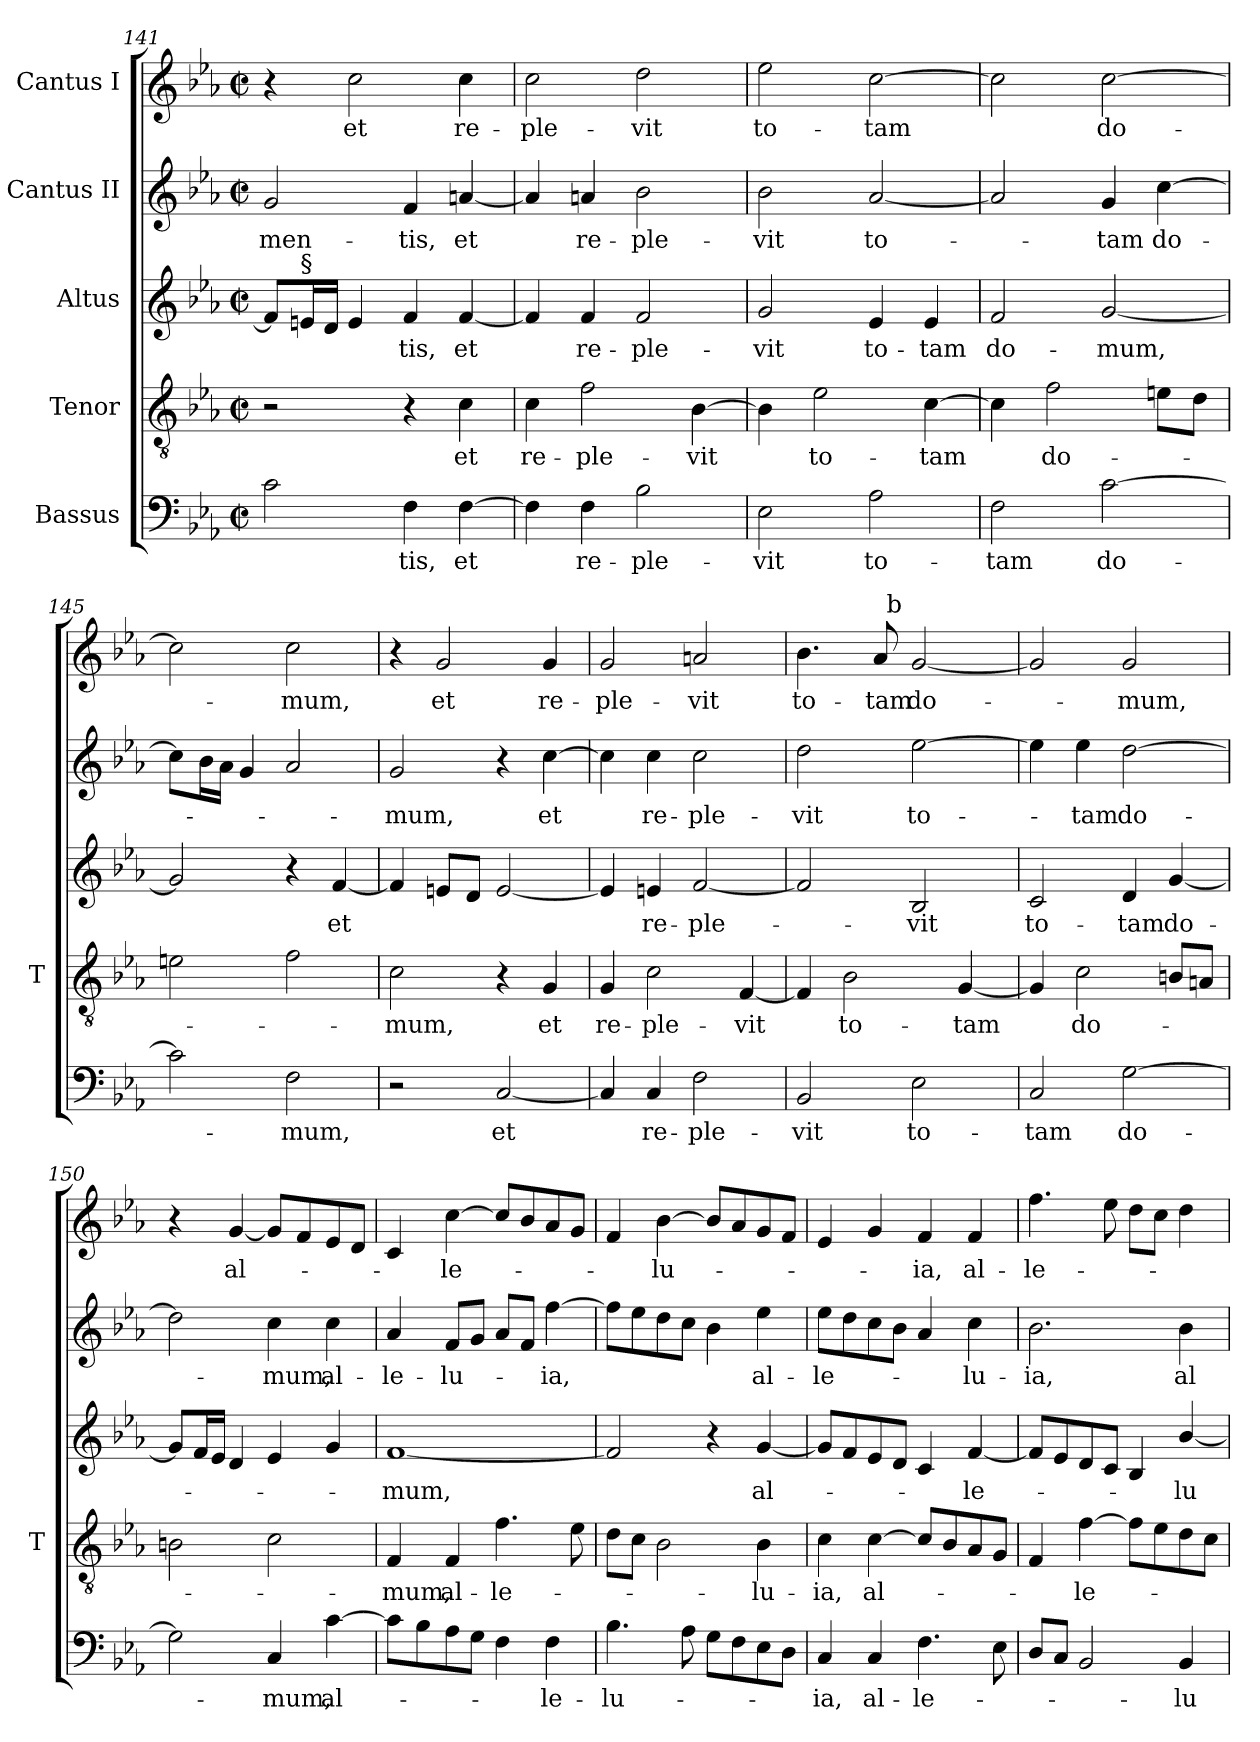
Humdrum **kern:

**kern	**text	**kern	**text	**kern	**text	**kern	**text	**kern	**text
*part5	*part5	*part4	*part4	*part3	*part3	*part2	*part2	*part1	*part1
*staff5	*staff5	*staff4	*staff4	*staff3	*staff3	*staff2	*staff2	*staff1	*staff1
*I"Bassus	*	*I"Tenor	*	*I"Altus	*	*I"Cantus II	*	*I"Cantus I	*
*	*	*I'T	*	*	*	*	*	*	*
*clefF4	*	*clefGv2	*	*clefG2	*	*clefG2	*	*clefG2	*
*	*	*ITrd7c12	*	*	*	*	*	*	*
*k[b-e-a-]	*	*k[b-e-a-]	*	*k[b-e-a-]	*	*k[b-e-a-]	*	*k[b-e-a-]	*
*E-:	*	*E-:	*	*E-:	*	*E-:	*	*E-:	*
*M2/2	*	*M2/2	*	*M2/2	*	*M2/2	*	*M2/2	*
*met(c|)	*	*met(c|)	*	*met(c|)	*	*met(c|)	*	*met(c|)	*
=141	=141	=141	=141	=141	=141	=141	=141	=141	=141
!	!	!	!	!	!	!	!LO:LY:b	!	!
2c\	.	2r	.	8f/L]	.	2g/	-men-	4r	.
!	!	!	!	!LO:TX:a:t=§	!	!	!	!	!
.	.	.	.	16e/L	.	.	.	.	.
.	.	.	.	16d/JJ	.	.	.	.	.
!	!	!	!	!	!	!	!	!	!LO:LY:b
.	.	.	.	4e/	.	.	.	2cc\	et
!	!LO:LY:b	!	!	!	!LO:LY:b	!	!LO:LY:b	!	!
4F\	-tis,	4r	.	4f/	-tis,	4f/	-tis,	.	.
!	!LO:LY:b	!	!LO:LY:b	!	!LO:LY:b	!	!LO:LY:b	!	!LO:LY:b
[>4F\	et	4C\	et	[<4f/	et	[<4an/	et	4cc\	re-
!!LO:LB:g=z
=142	=142	=142	=142	=142	=142	=142	=142	=142	=142
!	!	!	!LO:LY:b	!	!	!	!	!	!LO:LY:b
4F\]	.	4C\	re-	4f/]	.	4a/]	.	2cc\	-ple-
!	!LO:LY:b	!	!LO:LY:b	!	!LO:LY:b	!	!LO:LY:b	!	!
4F\	re-	2F\	-ple-	4f/	re-	4an/	re-	.	.
!	!LO:LY:b	!	!	!	!LO:LY:b	!	!LO:LY:b	!	!LO:LY:b
2B-\	-ple-	.	.	2f/	-ple-	2b-\	-ple-	2dd\	-vit
!	!	!	!LO:LY:b	!	!	!	!	!	!
.	.	[>4BB-\	-vit	.	.	.	.	.	.
=143	=143	=143	=143	=143	=143	=143	=143	=143	=143
!	!LO:LY:b	!	!	!	!LO:LY:b	!	!LO:LY:b	!	!LO:LY:b
2E-\	-vit	4BB-\]	.	2g/	-vit	2b-\	-vit	2ee-\	to-
!	!	!	!LO:LY:b	!	!	!	!	!	!
.	.	2E-\	to-	.	.	.	.	.	.
!	!LO:LY:b	!	!	!	!LO:LY:b	!	!LO:LY:b	!	!LO:LY:b
2A-\	to-	.	.	4e-/	to-	[<2a-/	to-	[>2cc\	-tam
!	!	!	!LO:LY:b	!	!LO:LY:b	!	!	!	!
.	.	[>4C\	-tam	4e-/	-tam	.	.	.	.
=144	=144	=144	=144	=144	=144	=144	=144	=144	=144
!	!LO:LY:b	!	!	!	!LO:LY:b	!	!	!	!
2F\	-tam	4C\]	.	2f/	do-	2a-/]	.	2cc\]	.
!	!	!	!LO:LY:b	!	!	!	!	!	!
.	.	2F\	do-	.	.	.	.	.	.
!	!LO:LY:b	!	!	!	!LO:LY:b	!	!LO:LY:b	!	!LO:LY:b
[>2c\	do-	.	.	[<2g/	-mum,	4g/	-tam	[>2cc\	do-
!	!	!	!	!	!	!	!LO:LY:b	!	!
.	.	8En\L	.	.	.	[>4cc\	do-	.	.
.	.	8D\J	.	.	.	.	.	.	.
=145	=145	=145	=145	=145	=145	=145	=145	=145	=145
2c\]	.	2En\	.	2g/]	.	8cc\L]	.	2cc\]	.
.	.	.	.	.	.	16b-\L	.	.	.
.	.	.	.	.	.	16a-\JJ	.	.	.
.	.	.	.	.	.	4g/	.	.	.
!	!LO:LY:b	!	!	!	!	!	!	!	!LO:LY:b
2F\	-mum,	2F\	.	4r	.	2a-/	.	2cc\	-mum,
!	!	!	!	!	!LO:LY:b	!	!	!	!
.	.	.	.	[<4f/	et	.	.	.	.
=146	=146	=146	=146	=146	=146	=146	=146	=146	=146
!	!	!	!LO:LY:b	!	!	!	!LO:LY:b	!	!
2r	.	2C\	-mum,	4f/]	.	2g/	-mum,	4r	.
!	!	!	!	!	!	!	!	!	!LO:LY:b
.	.	.	.	8en/L	.	.	.	2g/	et
.	.	.	.	8d/J	.	.	.	.	.
!	!LO:LY:b	!	!	!	!	!	!	!	!
[<2C/	et	4r	.	[<2e/	.	4r	.	.	.
!	!	!	!LO:LY:b	!	!	!	!LO:LY:b	!	!LO:LY:b
.	.	4GG/	et	.	.	[>4cc\	et	4g/	re-
=147	=147	=147	=147	=147	=147	=147	=147	=147	=147
!	!	!	!LO:LY:b	!	!	!	!	!	!LO:LY:b
4C/]	.	4GG/	re-	4e/]	.	4cc\]	.	2g/	-ple-
!	!LO:LY:b	!	!LO:LY:b	!	!LO:LY:b	!	!LO:LY:b	!	!
4C/	re-	2C\	-ple-	4en/	re-	4cc\	re-	.	.
!	!LO:LY:b	!	!	!	!LO:LY:b	!	!LO:LY:b	!	!LO:LY:b
2F\	-ple-	.	.	[<2f/	-ple-	2cc\	-ple-	2an/	-vit
!	!	!	!LO:LY:b	!	!	!	!	!	!
.	.	[<4FF/	-vit	.	.	.	.	.	.
!!LO:PB:g=z
=148	=148	=148	=148	=148	=148	=148	=148	=148	=148
!	!LO:LY:b	!	!	!	!	!	!LO:LY:b	!	!LO:LY:b
*	*	*	*	*	*	*	*	*^	*
2BB-/	-vit	4FF/]	.	2f/]	.	2dd\	-vit	4.b-\	4ryy	to-
!	!	!	!LO:LY:b	!	!	!	!	!	!	!
.	.	2BB-\	to-	.	.	.	.	.	8ryy	.
!	!	!	!	!	!	!	!	!	!	!LO:LY:b
.	.	.	.	.	.	.	.	8a-/	32ryy	-tam
!	!	!	!	!	!	!	!	!	!LO:TX:a:t=b	!
.	.	.	.	.	.	.	.	.	2ryy	.
!	!LO:LY:b	!	!	!	!LO:LY:b	!	!LO:LY:b	!	!	!LO:LY:b
2E-\	to-	.	.	2B-/	-vit	[>2ee-\	to-	[<2g/	.	do-
!	!	!	!LO:LY:b	!	!	!	!	!	!	!
.	.	[<4GG/	-tam	.	.	.	.	.	.	.
.	.	.	.	.	.	.	.	.	16.ryy	.
=149	=149	=149	=149	=149	=149	=149	=149	=149	=149	=149
!	!LO:LY:b	!	!	!	!LO:LY:b	!	!	!	!	!
*	*	*	*	*	*	*	*	*v	*v	*
2C/	-tam	4GG/]	.	2c/	to-	4ee-\]	.	2g/]	.
!	!	!	!LO:LY:b	!	!	!	!LO:LY:b	!	!
.	.	2C\	do-	.	.	4ee-\	-tam	.	.
!	!LO:LY:b	!	!	!	!LO:LY:b	!	!LO:LY:b	!	!LO:LY:b
[>2G\	do-	.	.	4d/	-tam	[>2dd\	do-	2g/	-mum,
!	!	!	!	!	!LO:LY:b	!	!	!	!
.	.	8BBn/L	.	[<4g/	do-	.	.	.	.
.	.	8AAn/J	.	.	.	.	.	.	.
=150	=150	=150	=150	=150	=150	=150	=150	=150	=150
2G\]	.	2BBn\	.	8g/L]	.	2dd\]	.	4r	.
.	.	.	.	16f/L	.	.	.	.	.
.	.	.	.	16e-/JJ	.	.	.	.	.
!	!	!	!	!	!	!	!	!	!LO:LY:b
.	.	.	.	4d/	.	.	.	[<4g/	al-
!	!LO:LY:b	!	!	!	!	!	!LO:LY:b	!	!
4C/	-mum,	2C\	.	4e-/	.	4cc\	-mum,	8g/L]	.
.	.	.	.	.	.	.	.	8f/	.
!	!LO:LY:b	!	!	!	!	!	!LO:LY:b	!	!
[>4c\	al-	.	.	4g/	.	4cc\	al-	8e-/	.
.	.	.	.	.	.	.	.	8d/J	.
=151	=151	=151	=151	=151	=151	=151	=151	=151	=151
!	!	!	!LO:LY:b	!	!LO:LY:b	!	!LO:LY:b	!	!
8c\L]	.	4FF/	-mum,	[<1f	-mum,	4a-/	-le-	4c/	.
8B-\	.	.	.	.	.	.	.	.	.
!	!	!	!LO:LY:b	!	!	!	!LO:LY:b	!	!LO:LY:b
8A-\	.	4FF/	al-	.	.	8f/L	-lu-	[>4cc\	-le-
8G\J	.	.	.	.	.	8g/J	.	.	.
!	!	!	!LO:LY:b	!	!	!	!	!	!
4F\	.	4.F\	-le-	.	.	8a-/L	.	8cc/L]	.
.	.	.	.	.	.	8f/J	.	8b-/	.
!	!LO:LY:b	!	!	!	!	!	!LO:LY:b	!	!
4F\	-le-	.	.	.	.	[>4ff\	-ia,	8a-/	.
.	.	8E-\	.	.	.	.	.	8g/J	.
=152	=152	=152	=152	=152	=152	=152	=152	=152	=152
!	!LO:LY:b	!	!	!	!	!	!	!	!
4.B-\	-lu-	8D\L	.	2f/]	.	8ff\L]	.	4f/	.
.	.	8C\J	.	.	.	8ee-\	.	.	.
!	!	!	!	!	!	!	!	!	!LO:LY:b
.	.	2BB-\	.	.	.	8dd\	.	[>4b-\	-lu-
8A-\	.	.	.	.	.	8cc\J	.	.	.
8G\L	.	.	.	4r	.	4b-\	.	8b-/L]	.
8F\	.	.	.	.	.	.	.	8a-/	.
!	!	!	!LO:LY:b	!	!LO:LY:b	!	!LO:LY:b	!	!
8E-\	.	4BB-\	-lu-	[<4g/	al-	4ee-\	al-	8g/	.
8D\J	.	.	.	.	.	.	.	8f/J	.
!!LO:LB:g=z
=153	=153	=153	=153	=153	=153	=153	=153	=153	=153
!	!LO:LY:b	!	!LO:LY:b	!	!	!	!LO:LY:b	!	!
4C/	-ia,	4C\	-ia,	8g/L]	.	8ee-\L	-le-	4e-/	.
.	.	.	.	8f/	.	8dd\	.	.	.
!	!LO:LY:b	!	!LO:LY:b	!	!	!	!	!	!
4C/	al-	[>4C\	al-	8e-/	.	8cc\	.	4g/	.
.	.	.	.	8d/J	.	8b-\J	.	.	.
!	!LO:LY:b	!	!	!	!	!	!	!	!LO:LY:b
4.F\	-le-	8C/L]	.	4c/	.	4a-/	.	4f/	-ia,
.	.	8BB-/	.	.	.	.	.	.	.
!	!	!	!	!	!LO:LY:b	!	!LO:LY:b	!	!LO:LY:b
.	.	8AA-/	.	[<4f/	-le-	4cc\	-lu-	4f/	al-
8E-\	.	8GG/J	.	.	.	.	.	.	.
=154	=154	=154	=154	=154	=154	=154	=154	=154	=154
!	!	!	!	!	!	!	!LO:LY:b	!	!LO:LY:b
8D/L	.	4FF/	.	8f/L]	.	2.b-\	-ia,	4.ff\	-le-
8C/J	.	.	.	8e-/	.	.	.	.	.
!	!	!	!LO:LY:b	!	!	!	!	!	!
2BB-/	.	[>4F\	-le-	8d/	.	.	.	.	.
.	.	.	.	8c/J	.	.	.	8ee-\	.
.	.	8F\L]	.	4B-/	.	.	.	8dd\L	.
.	.	8E-\	.	.	.	.	.	8cc\J	.
!	!LO:LY:b	!	!	!	!LO:LY:b	!	!LO:LY:b	!	!
4BB-/	-lu-	8D\	.	[<4b-/	-lu-	4b-\	al-	4dd\	.
.	.	8C\J	.	.	.	.	.	.	.
=	=	=	=	=	=	=	=	=	=
*-	*-	*-	*-	*-	*-	*-	*-	*-	*-
